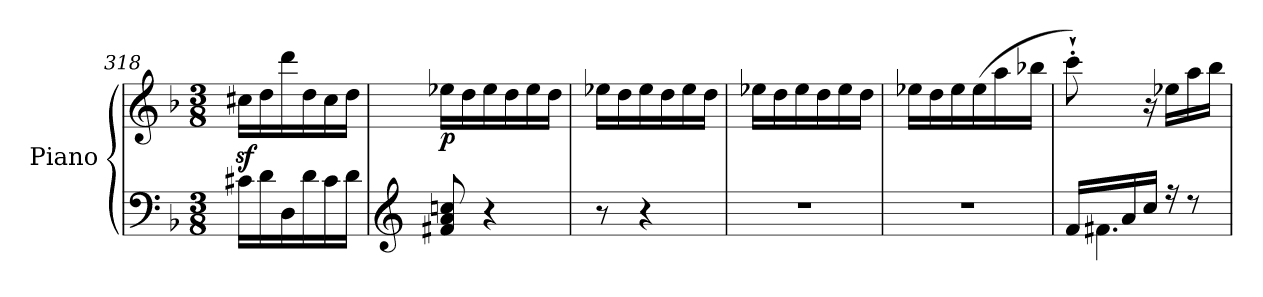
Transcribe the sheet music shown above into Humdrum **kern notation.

**kern	**kern	**dynam
*part1	*part1	*part1
*staff2	*staff1	*staff1/2
*I"Piano	*	*
*I'Pno	*	*
*clefF4	*clefG2	*
*k[b-]	*k[b-]	*
*M3/8	*M3/8	*
=318	=318	=318
16c#X\LL	16cc#Xz<\LL	.
16d\	16dd\	.
16D\	16ddd\	.
16d\	16dd\	.
16c#\	16cc#\	.
16d\JJ	16dd\JJ	.
=319	=319	=319
*clefG2	*	*
!	!	!LO:DY:b
8f#X/ 8a/ 8ccn/	16ee-X\LL	p
.	16dd\	.
4r	16ee-\	.
.	16dd\	.
.	16ee-\	.
.	16dd\JJ	.
!!LO:LB:g=z
=320	=320	=320
8r	16ee-X\LL	.
.	16dd\	.
4r	16ee-\	.
.	16dd\	.
.	16ee-\	.
.	16dd\JJ	.
=321	=321	=321
4.r	16ee-X\LL	.
.	16dd\	.
.	16ee-\	.
.	16dd\	.
.	16ee-\	.
.	16dd\JJ	.
=322	=322	=322
4.r	16ee-X\LL	.
.	16dd\	.
.	16ee-\	.
.	(>16ee-\	.
.	16aa\	.
.	16bb-X\JJ	.
=323	=323	=323
*^	*	*
16f/LL	4.f#X\	8ccc'`\)	.
16a/	.	.	.
16cc/JJ	.	16r	.
16r	.	16ee-X\LL	.
8r	.	16aa\	.
.	.	16bb-\JJ	.
*v	*v	*	*
=	=	=
*-	*-	*-
